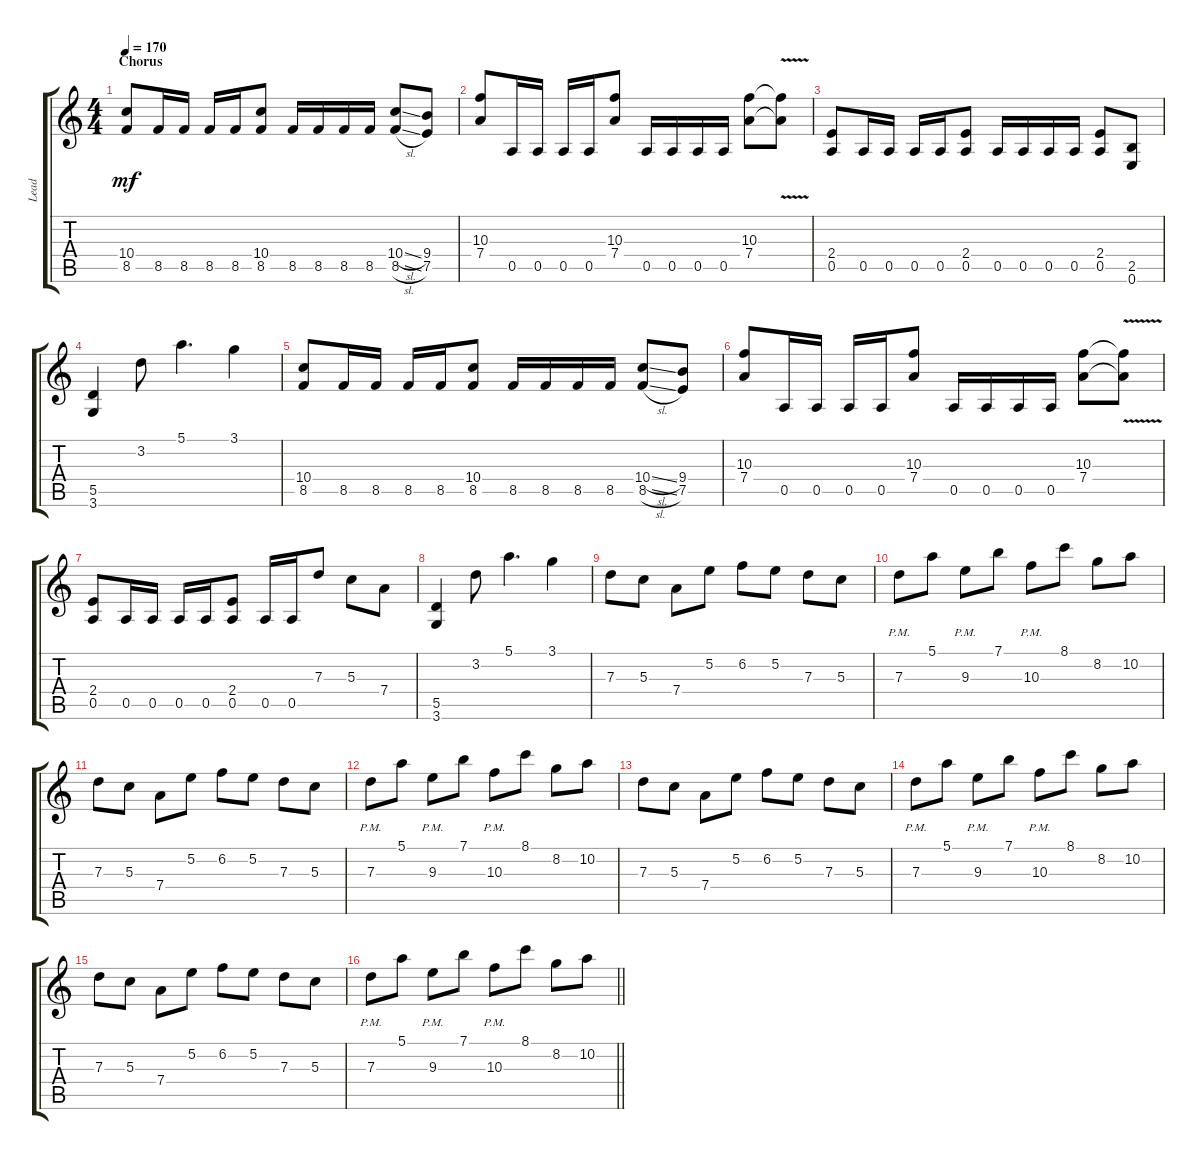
\track ("Lead" "Lead") {instrument distortionguitar}
\staff {score tabs}
\tuning (E4 B3 G3 D3 A2 E2) {hide}
\ts (4 4)
\section ("" "Chorus")
\tempo 170
\clef g2
\ks c
(10.4 8.5).8{dy mf} 8.5.16 8.5.16 8.5.16 8.5.16 (10.4 8.5).8 8.5.16 8.5.16 8.5.16 8.5.16 (10.4{sl} 8.5{sl}).8 (9.4 7.5).8 |
(10.3 7.4).8 0.5.16 0.5.16 0.5.16 0.5.16 (10.3 7.4).8 0.5.16 0.5.16 0.5.16 0.5.16 (10.3 7.4).8 (10.3{v t} 7.4{v t}).8 |
(2.4 0.5).8 0.5.16 0.5.16 0.5.16 0.5.16 (2.4 0.5).8 0.5.16 0.5.16 0.5.16 0.5.16 (2.4 0.5).8 (2.5 0.6).8 |
(5.5 3.6).4 3.2.8 5.1.4{d} 3.1.4 |
(10.4 8.5).8 8.5.16 8.5.16 8.5.16 8.5.16 (10.4 8.5).8 8.5.16 8.5.16 8.5.16 8.5.16 (10.4{sl} 8.5{sl}).8 (9.4 7.5).8 |
(10.3 7.4).8 0.5.16 0.5.16 0.5.16 0.5.16 (10.3 7.4).8 0.5.16 0.5.16 0.5.16 0.5.16 (10.3 7.4).8 (10.3{v t} 7.4{v t}).8 |
(2.4 0.5).8 0.5.16 0.5.16 0.5.16 0.5.16 (2.4 0.5).8 0.5.16 0.5.16 7.3.8 5.3.8 7.4.8 |
(5.5 3.6).4 3.2.8 5.1.4{d} 3.1.4 |
7.3.8 5.3.8 7.4.8 5.2.8 6.2.8 5.2.8 7.3.8 5.3.8 |
7.3{pm}.8 5.1.8 9.3{pm}.8 7.1.8 10.3{pm}.8 8.1.8 8.2.8 10.2.8 |
7.3.8 5.3.8 7.4.8 5.2.8 6.2.8 5.2.8 7.3.8 5.3.8 |
7.3{pm}.8 5.1.8 9.3{pm}.8 7.1.8 10.3{pm}.8 8.1.8 8.2.8 10.2.8 |
7.3.8 5.3.8 7.4.8 5.2.8 6.2.8 5.2.8 7.3.8 5.3.8 |
7.3{pm}.8 5.1.8 9.3{pm}.8 7.1.8 10.3{pm}.8 8.1.8 8.2.8 10.2.8 |
7.3.8 5.3.8 7.4.8 5.2.8 6.2.8 5.2.8 7.3.8 5.3.8 |
\barLineRight lightlight
7.3{pm}.8 5.1.8 9.3{pm}.8 7.1.8 10.3{pm}.8 8.1.8 8.2.8 10.2.8
